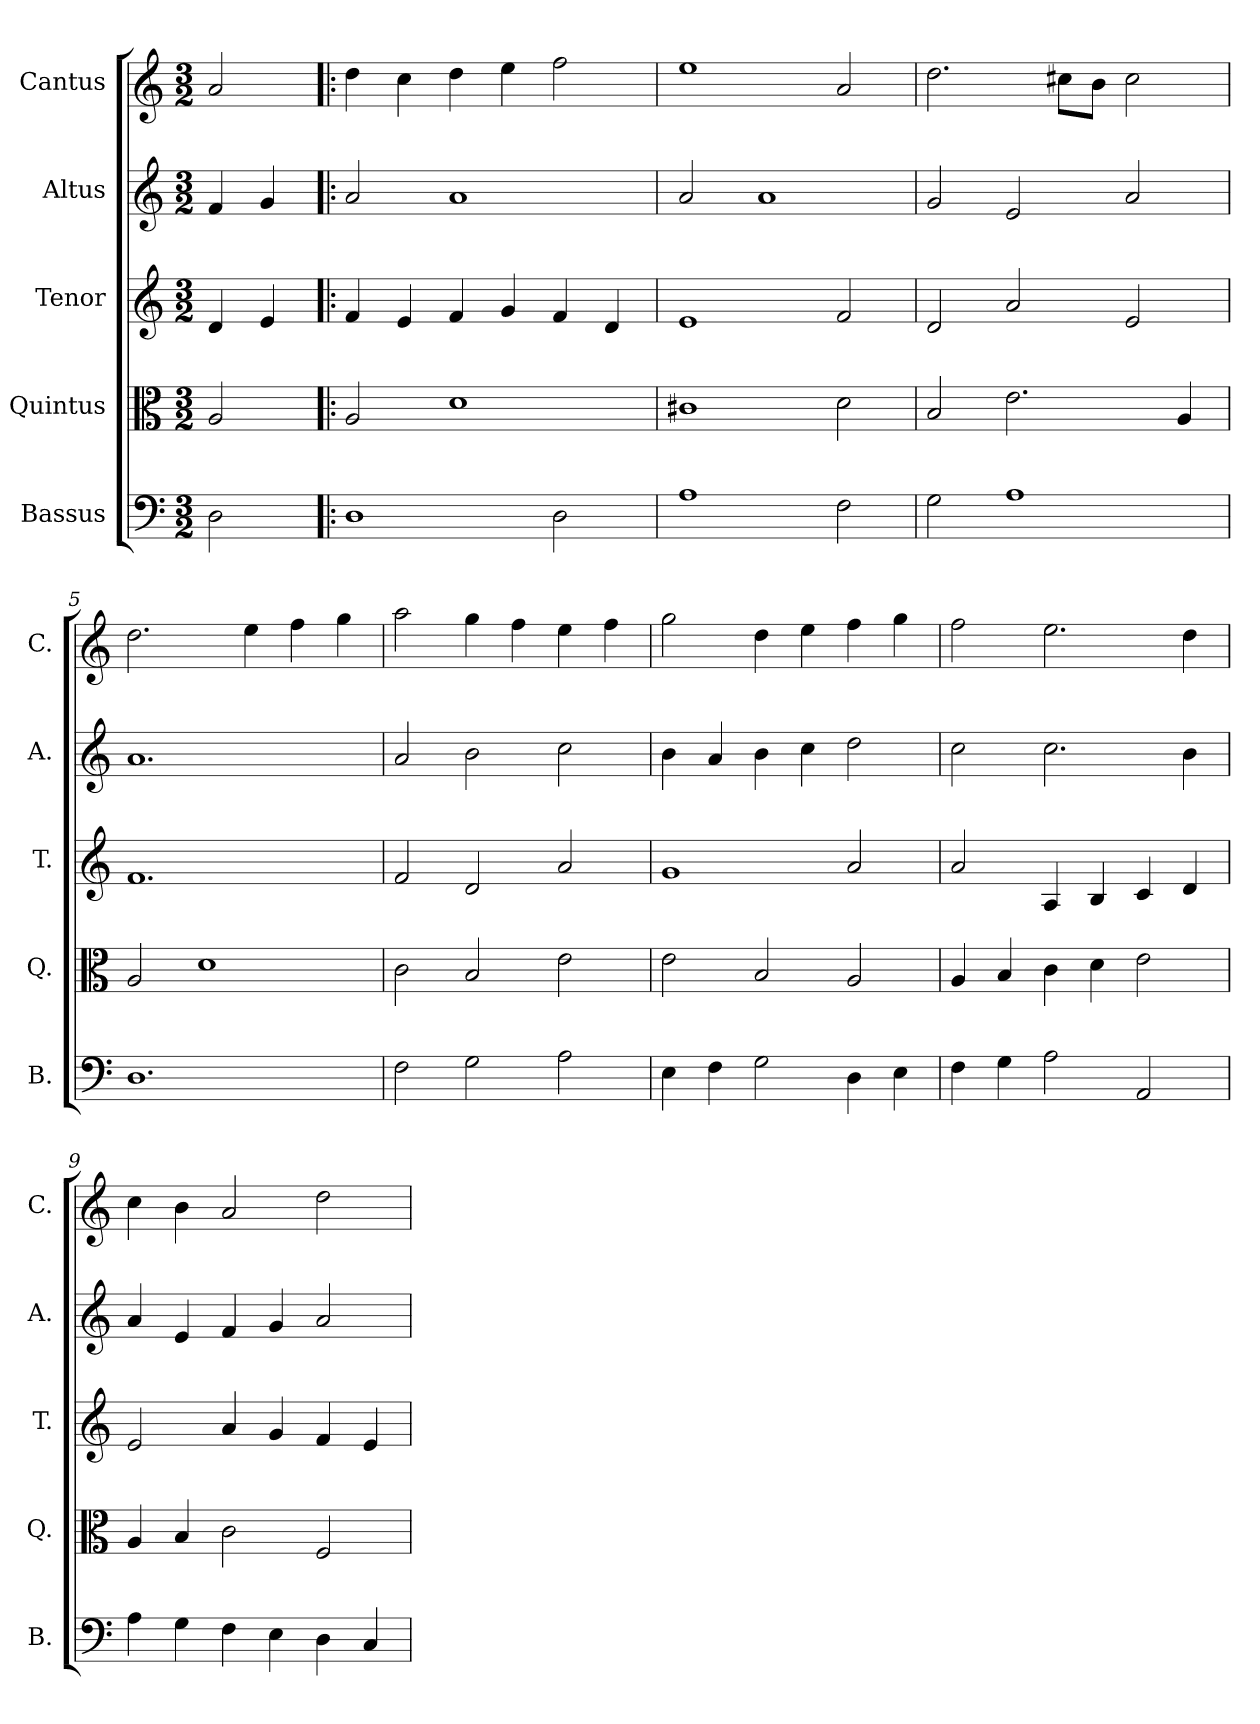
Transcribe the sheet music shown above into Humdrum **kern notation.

**kern	**kern	**kern	**kern	**kern
*part5	*part4	*part3	*part2	*part1
*staff5	*staff4	*staff3	*staff2	*staff1
*I"Bassus	*I"Quintus	*I"Tenor	*I"Altus	*I"Cantus
*I'B.	*I'Q.	*I'T.	*I'A.	*I'C.
*clefF4	*clefC3	*clefG2	*clefG2	*clefG2
*k[]	*k[]	*k[]	*k[]	*k[]
*M3/2	*M3/2	*M3/2	*M3/2	*M3/2
=1	=1	=1	=1	=1
2D\	2A/	4d/	4f/	2a/
.	.	4e/	4g/	.
=2!|:	=2!|:	=2!|:	=2!|:	=2!|:
1D	2A/	4f/	2a/	4dd\
.	.	4e/	.	4cc\
.	1d	4f/	1a	4dd\
.	.	4g/	.	4ee\
2D\	.	4f/	.	2ff\
.	.	4d/	.	.
=3	=3	=3	=3	=3
1A	1c#X	1e	2a/	1ee
.	.	.	1a	.
2F\	2d\	2f/	.	2a/
=4	=4	=4	=4	=4
2G\	2B/	2d/	2g/	2.dd\
1A	2.e\	2a/	2e/	.
.	.	.	.	8cc#X\L
.	.	.	.	8b\J
.	.	2e/	2a/	2cc#\
.	4A/	.	.	.
=5	=5	=5	=5	=5
1.D	2A/	1.f	1.a	2.dd\
.	1d	.	.	.
.	.	.	.	4ee\
.	.	.	.	4ff\
.	.	.	.	4gg\
=6	=6	=6	=6	=6
2F\	2c\	2f/	2a/	2aa\
2G\	2B/	2d/	2b\	4gg\
.	.	.	.	4ff\
2A\	2e\	2a/	2cc\	4ee\
.	.	.	.	4ff\
=7	=7	=7	=7	=7
4E\	2e\	1g	4b\	2gg\
4F\	.	.	4a/	.
2G\	2B/	.	4b\	4dd\
.	.	.	4cc\	4ee\
4D\	2A/	2a/	2dd\	4ff\
4E\	.	.	.	4gg\
=8	=8	=8	=8	=8
4F\	4A/	2a/	2cc\	2ff\
4G\	4B/	.	.	.
2A\	4c\	4A/	2.cc\	2.ee\
.	4d\	4B/	.	.
2AA/	2e\	4c/	.	.
.	.	4d/	4b\	4dd\
=9	=9	=9	=9	=9
4A\	4A/	2e/	4a/	4cc\
4G\	4B/	.	4e/	4b\
4F\	2c\	4a/	4f/	2a/
4E\	.	4g/	4g/	.
4D\	2F/	4f/	2a/	2dd\
4C/	.	4e/	.	.
=	=	=	=	=
*-	*-	*-	*-	*-
